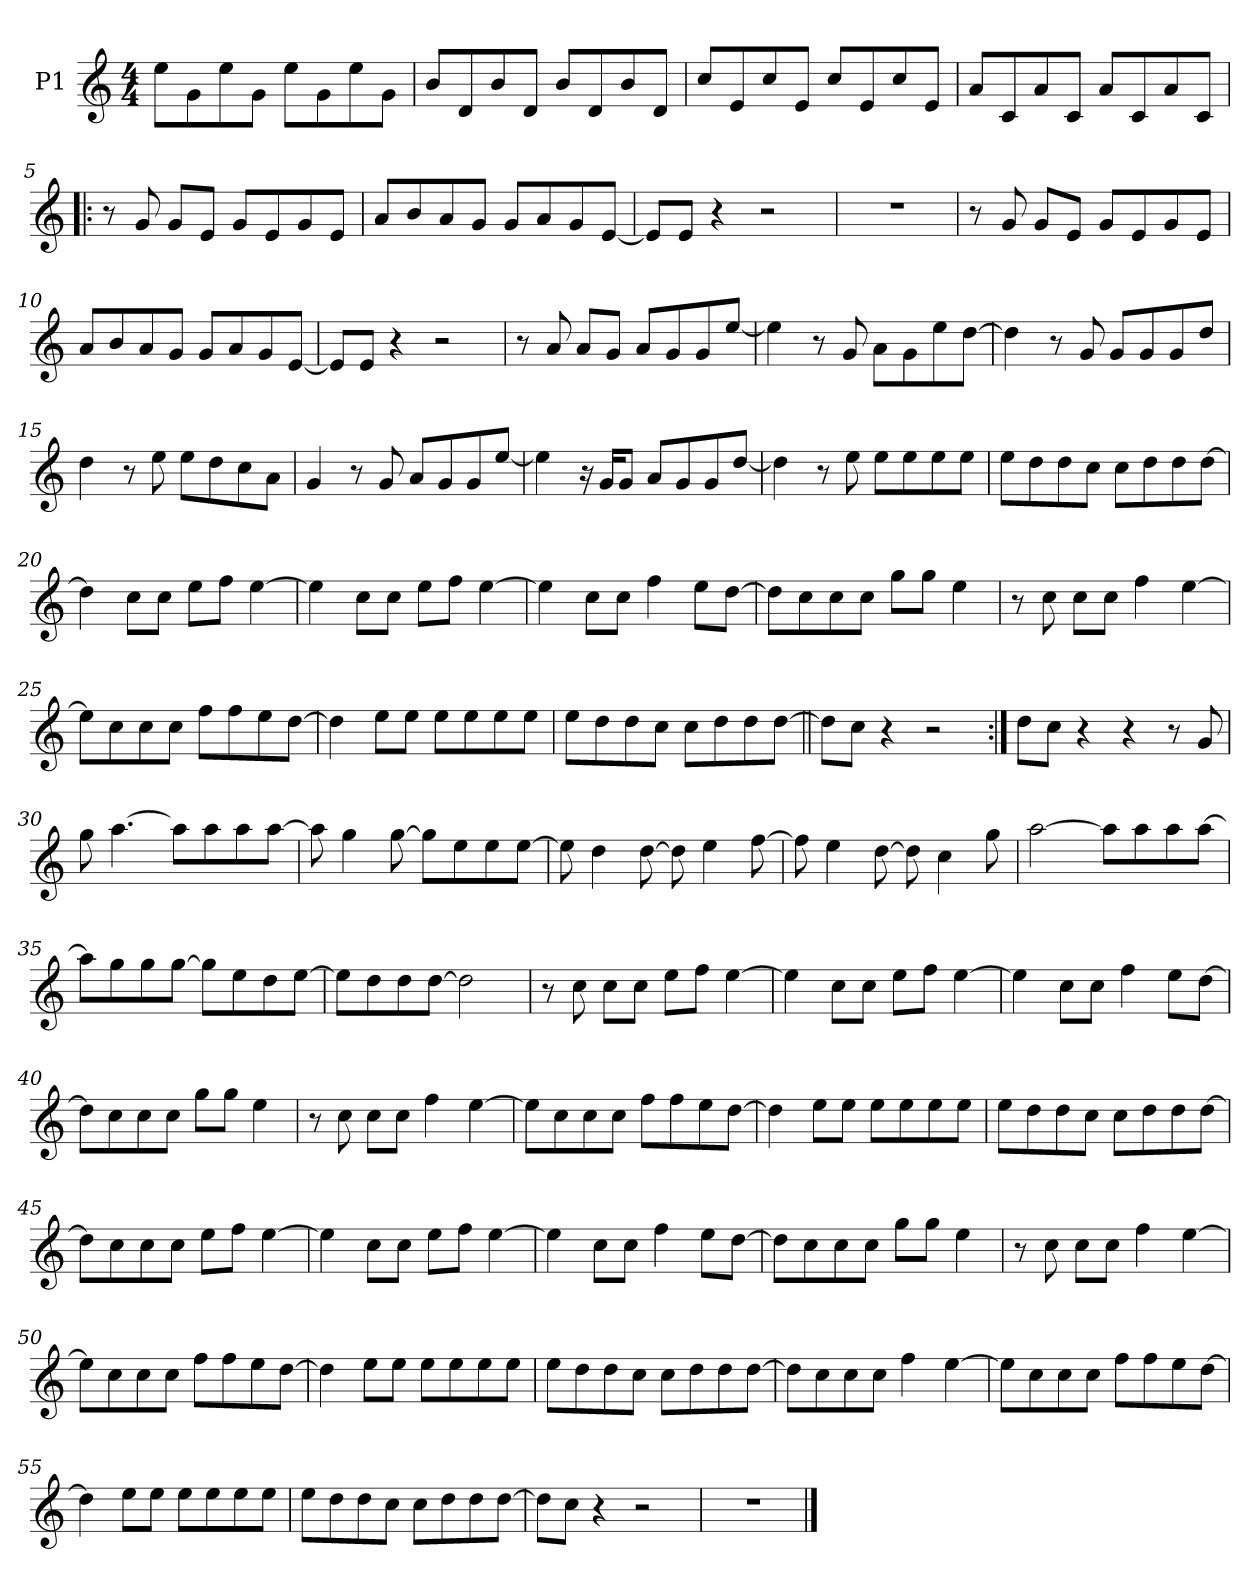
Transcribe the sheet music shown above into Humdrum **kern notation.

**kern
*part1
*staff1
*I"P1
*clefG2
*k[]
*M4/4
*MM110
=1
8ee\L
8g\
8ee\
8g\J
8ee\L
8g\
8ee\
8g\J
=2
8b/L
8d/
8b/
8d/J
8b/L
8d/
8b/
8d/J
=3
8cc/L
8e/
8cc/
8e/J
8cc/L
8e/
8cc/
8e/J
=4
8a/L
8c/
8a/
8c/J
8a/L
8c/
8a/
8c/J
!!LO:LB:g=z
=5!|:
8r
8g/
8g/L
8e/J
8g/L
8e/
8g/
8e/J
=6
8a/L
8b/
8a/
8g/J
8g/L
8a/
8g/
[<8e/J
=7
8e/L]
8e/J
4r
2r
=8
1r
=9
8r
8g/
8g/L
8e/J
8g/L
8e/
8g/
8e/J
!!LO:LB:g=z
=10
8a/L
8b/
8a/
8g/J
8g/L
8a/
8g/
[<8e/J
=11
8e/L]
8e/J
4r
2r
=12
8r
8a/
8a/L
8g/J
8a/L
8g/
8g/
[<8ee/J
=13
4ee\]
8r
8g/
8a\L
8g\
8ee\
[>8dd\J
=14
4dd\]
8r
8g/
8g/L
8g/
8g/
8dd/J
!!LO:LB:g=z
=15
4dd\
8r
8ee\
8ee\L
8dd\
8cc\
8a\J
=16
4g/
8r
8g/
8a/L
8g/
8g/
[<8ee/J
=17
4ee\]
16r
16g/KL
8g/J
8a/L
8g/
8g/
[<8dd/J
=18
4dd\]
8r
8ee\
8ee\L
8ee\
8ee\
8ee\J
!!LO:LB:g=z
=19
8ee\L
8dd\
8dd\
8cc\J
8cc\L
8dd\
8dd\
[>8dd\J
=20
4dd\]
8cc\L
8cc\J
8ee\L
8ff\J
[>4ee\
=21
4ee\]
8cc\L
8cc\J
8ee\L
8ff\J
[>4ee\
=22
4ee\]
8cc\L
8cc\J
4ff\
8ee\L
[>8dd\J
=23
8dd\L]
8cc\
8cc\
8cc\J
8gg\L
8gg\J
4ee\
!!LO:LB:g=z
=24
8r
8cc\
8cc\L
8cc\J
4ff\
[>4ee\
=25
8ee\L]
8cc\
8cc\
8cc\J
8ff\L
8ff\
8ee\
[>8dd\J
=26
4dd\]
8ee\L
8ee\J
8ee\L
8ee\
8ee\
8ee\J
=27
8ee\L
8dd\
8dd\
8cc\J
8cc\L
8dd\
8dd\
[>8dd\J
!!LO:LB:g=z
=28||
8dd\L]
8cc\J
4r
2r
=29:|!
8dd\L
8cc\J
4r
4r
8r
8g/
=30
8gg\
[>4.aa\
8aa\L]
8aa\
8aa\
[>8aa\J
=31
8aa\]
4gg\
[>8gg\
8gg\L]
8ee\
8ee\
[>8ee\J
=32
8ee\]
4dd\
[>8dd\
8dd\]
4ee\
[>8ff\
!!LO:LB:g=z
=33
8ff\]
4ee\
[>8dd\
8dd\]
4cc\
8gg\
=34
[>2aa\
8aa\L]
8aa\
8aa\
[>8aa\J
=35
8aa\L]
8gg\
8gg\
[>8gg\J
8gg\L]
8ee\
8dd\
[>8ee\J
=36
8ee\L]
8dd\
8dd\
[>8dd\J
2dd\]
=37
8r
8cc\
8cc\L
8cc\J
8ee\L
8ff\J
[>4ee\
!!LO:LB:g=z
=38
4ee\]
8cc\L
8cc\J
8ee\L
8ff\J
[>4ee\
=39
4ee\]
8cc\L
8cc\J
4ff\
8ee\L
[>8dd\J
=40
8dd\L]
8cc\
8cc\
8cc\J
8gg\L
8gg\J
4ee\
=41
8r
8cc\
8cc\L
8cc\J
4ff\
[>4ee\
=42
8ee\L]
8cc\
8cc\
8cc\J
8ff\L
8ff\
8ee\
[>8dd\J
!!LO:LB:g=z
=43
4dd\]
8ee\L
8ee\J
8ee\L
8ee\
8ee\
8ee\J
=44
8ee\L
8dd\
8dd\
8cc\J
8cc\L
8dd\
8dd\
[>8dd\J
=45
8dd\L]
8cc\
8cc\
8cc\J
8ee\L
8ff\J
[>4ee\
=46
4ee\]
8cc\L
8cc\J
8ee\L
8ff\J
[>4ee\
=47
4ee\]
8cc\L
8cc\J
4ff\
8ee\L
[>8dd\J
!!LO:PB:g=z
=48
8dd\L]
8cc\
8cc\
8cc\J
8gg\L
8gg\J
4ee\
=49
8r
8cc\
8cc\L
8cc\J
4ff\
[>4ee\
=50
8ee\L]
8cc\
8cc\
8cc\J
8ff\L
8ff\
8ee\
[>8dd\J
=51
4dd\]
8ee\L
8ee\J
8ee\L
8ee\
8ee\
8ee\J
!!LO:LB:g=z
=52
8ee\L
8dd\
8dd\
8cc\J
8cc\L
8dd\
8dd\
[>8dd\J
=53
8dd\L]
8cc\
8cc\
8cc\J
4ff\
[>4ee\
=54
8ee\L]
8cc\
8cc\
8cc\J
8ff\L
8ff\
8ee\
[>8dd\J
!!LO:LB:g=z
=55
4dd\]
8ee\L
8ee\J
8ee\L
8ee\
8ee\
8ee\J
=56
8ee\L
8dd\
8dd\
8cc\J
8cc\L
8dd\
8dd\
[>8dd\J
=57
8dd\L]
8cc\J
4r
2r
=58
1r
==
*-
